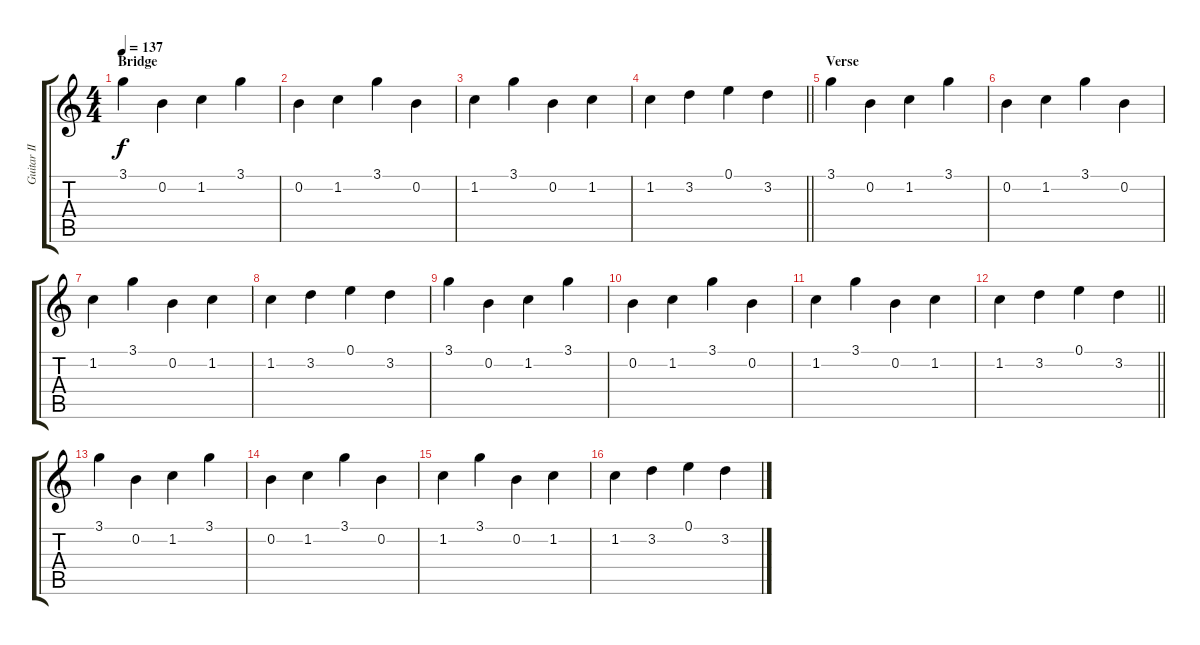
\track ("Guitar II" "Guitar II") {instrument electricguitarjazz}
\staff {score tabs}
\tuning (E4 B3 G3 D3 A2 E2) {hide}
\ts (4 4)
\section ("" "Bridge")
\tempo 137
\clef g2
\ks c
3.1.4{dy f instrument electricguitarjazz} 0.2.4 1.2.4 3.1.4 |
0.2.4 1.2.4 3.1.4 0.2.4 |
1.2.4 3.1.4 0.2.4 1.2.4 |
\barLineRight lightlight
1.2.4 3.2.4 0.1.4 3.2.4 |
\section ("" "Verse")
3.1.4 0.2.4 1.2.4 3.1.4 |
0.2.4 1.2.4 3.1.4 0.2.4 |
1.2.4 3.1.4 0.2.4 1.2.4 |
1.2.4 3.2.4 0.1.4 3.2.4 |
3.1.4 0.2.4 1.2.4 3.1.4 |
0.2.4 1.2.4 3.1.4 0.2.4 |
1.2.4 3.1.4 0.2.4 1.2.4 |
\barLineRight lightlight
1.2.4 3.2.4 0.1.4 3.2.4 |
3.1.4 0.2.4 1.2.4 3.1.4 |
0.2.4 1.2.4 3.1.4 0.2.4 |
1.2.4 3.1.4 0.2.4 1.2.4 |
1.2.4 3.2.4 0.1.4 3.2.4
